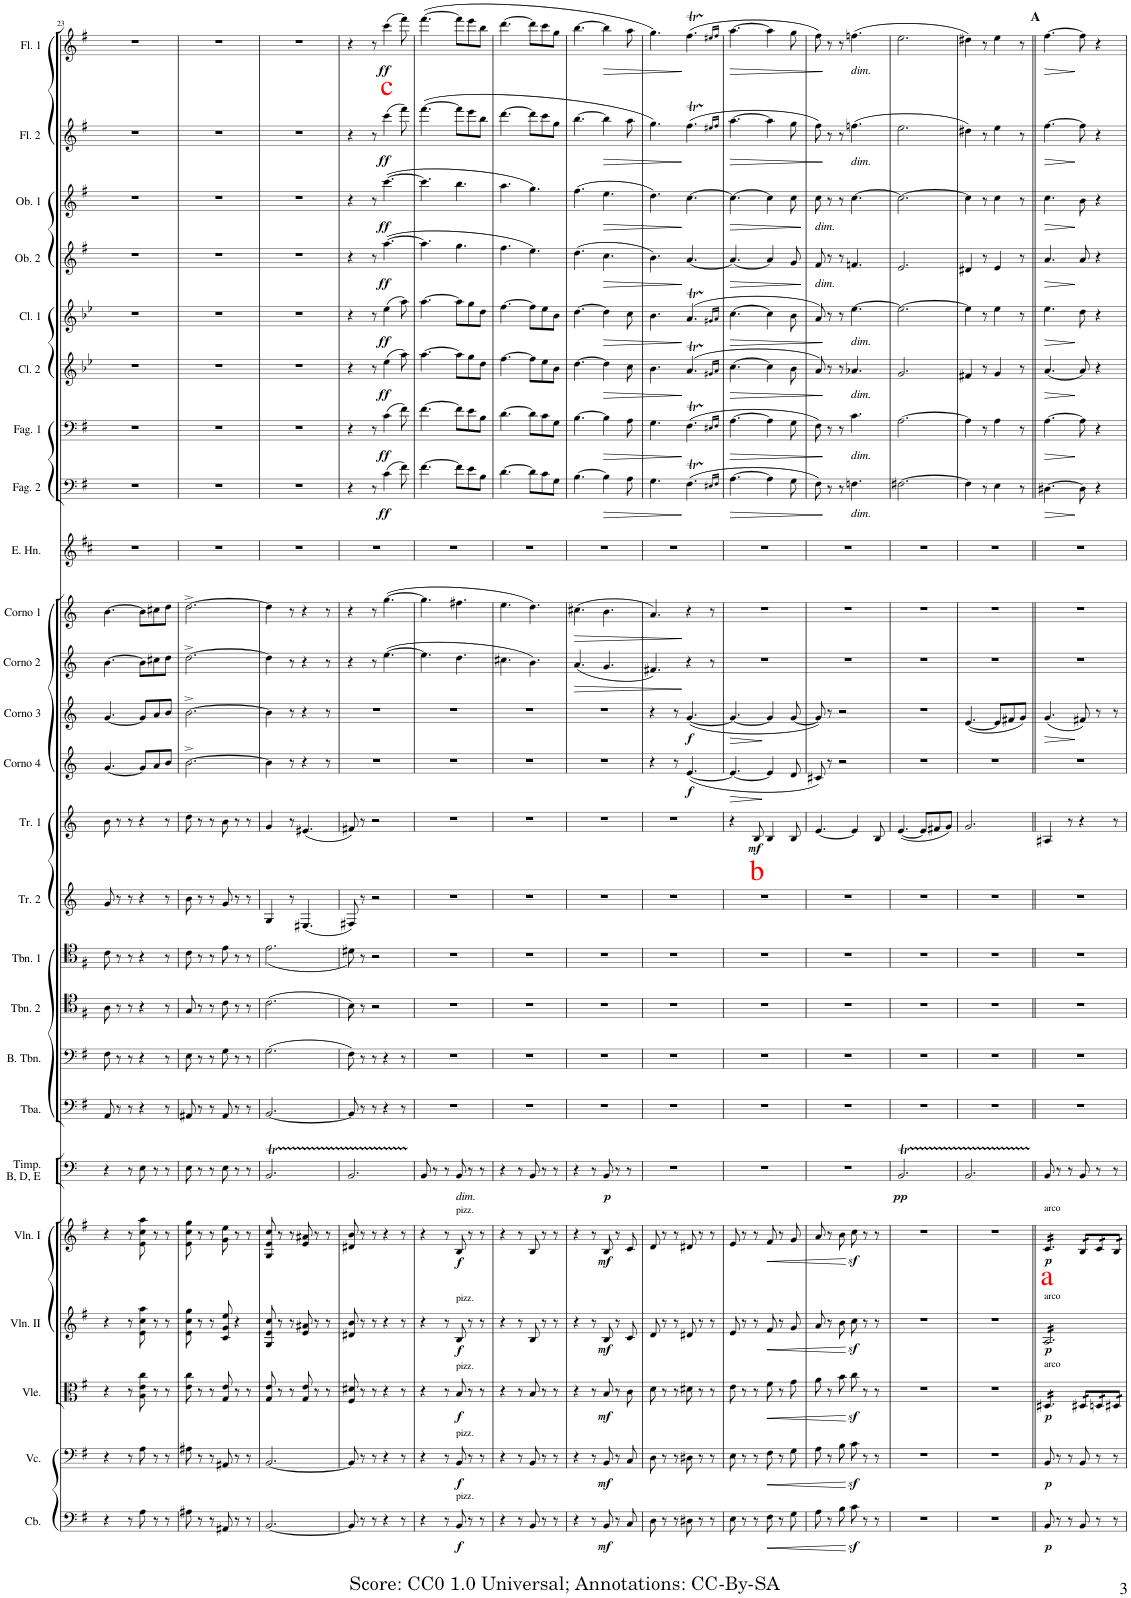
**kern	**dynam	**kern	**dynam	**kern	**dynam	**kern	**dynam	**kern	**text	**dynam	**kern	**dynam	**kern	**kern	**kern	**kern	**kern	**kern	**text	**dynam	**kern	**dynam	**kern	**dynam	**kern	**dynam	**kern	**dynam	**kern	**kern	**dynam	**kern	**dynam	**kern	**dynam	**kern	**dynam	**kern	**dynam	**kern	**dynam	**kern	**dynam	**kern	**text	**dynam
*part25	*part25	*part24	*part24	*part23	*part23	*part22	*part22	*part21	*part21	*part21	*part20	*part20	*part19	*part18	*part17	*part16	*part15	*part14	*part14	*part14	*part13	*part13	*part12	*part12	*part11	*part11	*part10	*part10	*part9	*part8	*part8	*part7	*part7	*part6	*part6	*part5	*part5	*part4	*part4	*part3	*part3	*part2	*part2	*part1	*part1	*part1
*staff25	*staff25	*staff24	*staff24	*staff23	*staff23	*staff22	*staff22	*staff21	*staff21	*staff21	*staff20	*staff20	*staff19	*staff18	*staff17	*staff16	*staff15	*staff14	*staff14	*staff14	*staff13	*staff13	*staff12	*staff12	*staff11	*staff11	*staff10	*staff10	*staff9	*staff8	*staff8	*staff7	*staff7	*staff6	*staff6	*staff5	*staff5	*staff4	*staff4	*staff3	*staff3	*staff2	*staff2	*staff1	*staff1	*staff1
*I"Contrabassi	*	*I"Violoncelli	*	*I"Viole	*	*I"Violini II	*	*I"Violini I	*	*	*I"Timpani in B, D und E.	*	*I"Tuba	*I"Trombone Basso	*I"Trombone Tenore 2	*I"Trombone Tenore 1	*I"Tromba in F 2	*I"Tromba in F 1	*	*	*I"Corno in F 4	*	*I"Corno in F 3	*	*I"Corno in F 2	*	*I"Corno in F 1	*	*I"English Horn	*I"Fagotto 2	*	*I"Fagotto 1	*	*I"Clarinetto in A 2	*	*I"Clarinetto in A 1	*	*I"Oboe 2	*	*I"Oboe 1	*	*I"Flauto 2	*	*I"Flauto 1	*	*
*I'Cb.	*	*I'Vc.	*	*I'Vle.	*	*I'Vln. II	*	*I'Vln. I	*	*	*I'Timp. B, D, E	*	*I'Tba.	*	*I'Tbn. 2	*I'Tbn. 1	*I'Tr. 2	*I'Tr. 1	*	*	*I'Corno 4	*	*I'Corno 3	*	*I'Corno 2	*	*I'Corno 1	*	*I'E. Hn.	*I'Fag. 2	*	*I'Fag. 1	*	*I'Cl. 2	*	*I'Cl. 1	*	*I'Ob. 2	*	*I'Ob. 1	*	*I'Fl. 2	*	*I'Fl. 1	*	*
!!LO:PB:g=z
*clefF4	*	*clefF4	*	*clefC3	*	*clefG2	*	*clefG2	*	*	*clefF4	*	*clefF4	*clefF4	*clefC4	*clefC4	*clefG2	*clefG2	*	*	*clefG2	*	*clefG2	*	*clefG2	*	*clefG2	*	*clefG2	*clefF4	*	*clefF4	*	*clefG2	*	*clefG2	*	*clefG2	*	*clefG2	*	*clefG2	*	*clefG2	*	*
*Trd7c12	*	*	*	*	*	*	*	*	*	*	*	*	*	*	*	*	*Trd-3c-5	*Trd-3c-5	*	*	*Trd4c7	*	*Trd4c7	*	*Trd4c7	*	*Trd4c7	*	*Trd4c7	*	*	*	*	*Trd2c3	*	*Trd2c3	*	*	*	*	*	*	*	*	*	*
*k[f#]	*	*k[f#]	*	*k[f#]	*	*k[f#]	*	*k[f#]	*	*	*k[]	*	*k[f#]	*k[f#]	*k[f#]	*k[f#]	*k[]	*k[]	*	*	*k[]	*	*k[]	*	*k[]	*	*k[]	*	*k[f#c#]	*k[f#]	*	*k[f#]	*	*k[b-e-]	*	*k[b-e-]	*	*k[f#]	*	*k[f#]	*	*k[f#]	*	*k[f#]	*	*
*M6/8	*	*M6/8	*	*M6/8	*	*M6/8	*	*M6/8	*	*	*M6/8	*	*M6/8	*M6/8	*M6/8	*M6/8	*M6/8	*M6/8	*	*	*M6/8	*	*M6/8	*	*M6/8	*	*M6/8	*	*M6/8	*M6/8	*	*M6/8	*	*M6/8	*	*M6/8	*	*M6/8	*	*M6/8	*	*M6/8	*	*M6/8	*	*
=23	=23	=23	=23	=23	=23	=23	=23	=23	=23	=23	=23	=23	=23	=23	=23	=23	=23	=23	=23	=23	=23	=23	=23	=23	=23	=23	=23	=23	=23	=23	=23	=23	=23	=23	=23	=23	=23	=23	=23	=23	=23	=23	=23	=23	=23	=23
4r	.	4r	.	4r	.	4r	.	4r	.	.	4r	.	8AA/	8F#\	8A\	8c\	8g/	8b\	.	.	[4.g/	.	[4.g/	.	[4.b\	.	[4.b\	.	2.r	2.r	.	2.r	.	2.r	.	2.r	.	2.r	.	2.r	.	2.r	.	2.r	.	.
.	.	.	.	.	.	.	.	.	.	.	.	.	8r	8r	8r	8r	8r	8r	.	.	.	.	.	.	.	.	.	.	.	.	.	.	.	.	.	.	.	.	.	.	.	.	.	.	.	.
8r	.	8r	.	8r	.	8r	.	8r	.	.	8r	.	8r	8r	8r	8r	8r	8r	.	.	.	.	.	.	.	.	.	.	.	.	.	.	.	.	.	.	.	.	.	.	.	.	.	.	.	.
8A\	.	8A\	.	8A\ 8e\ 8cc\	.	8e\ 8cc\ 8aa\	.	8e\ 8cc\ 8aa\	.	.	8E\	.	4r	4r	4r	4r	4r	4r	.	.	8g/L]	.	8g/L]	.	8b\L]	.	8b\L]	.	.	.	.	.	.	.	.	.	.	.	.	.	.	.	.	.	.	.
8r	.	8r	.	8r	.	8r	.	8r	.	.	8r	.	.	.	.	.	.	.	.	.	8a/	.	8a/	.	8cc#X\	.	8cc#X\	.	.	.	.	.	.	.	.	.	.	.	.	.	.	.	.	.	.	.
8r	.	8r	.	8r	.	8r	.	8r	.	.	8r	.	8r	8r	8r	8r	8r	8r	.	.	8b/J	.	8b/J	.	8dd\J	.	8dd\J	.	.	.	.	.	.	.	.	.	.	.	.	.	.	.	.	.	.	.
=24	=24	=24	=24	=24	=24	=24	=24	=24	=24	=24	=24	=24	=24	=24	=24	=24	=24	=24	=24	=24	=24	=24	=24	=24	=24	=24	=24	=24	=24	=24	=24	=24	=24	=24	=24	=24	=24	=24	=24	=24	=24	=24	=24	=24	=24	=24
8A#X\	.	8A#X\	.	8e\ 8cc\	.	8e\ 8cc\ 8gg\	.	8e\ 8cc\ 8gg\	.	.	8E\	.	8AA#X/	8E\	8G/	8c\	8b\	8dd\	.	.	[2.b^\	.	[2.b^\	.	[2.dd^\	.	[2.dd^\	.	2.r	2.r	.	2.r	.	2.r	.	2.r	.	2.r	.	2.r	.	2.r	.	2.r	.	.
8r	.	8r	.	8r	.	8r	.	8r	.	.	8r	.	8r	8r	8r	8r	8r	8r	.	.	.	.	.	.	.	.	.	.	.	.	.	.	.	.	.	.	.	.	.	.	.	.	.	.	.	.
8r	.	8r	.	8r	.	8r	.	8r	.	.	8r	.	8r	8r	8r	8r	8r	8r	.	.	.	.	.	.	.	.	.	.	.	.	.	.	.	.	.	.	.	.	.	.	.	.	.	.	.	.
8AA#X/	.	8AA#X/	.	8G/ 8e/	.	8c/ 8g/ 8ee/	.	8g\ 8ee\	.	.	8E\	.	8AA#/	8G\	8c\	8e\	8g/	8b\	.	.	.	.	.	.	.	.	.	.	.	.	.	.	.	.	.	.	.	.	.	.	.	.	.	.	.	.
8r	.	8r	.	8r	.	4r	.	8r	.	.	8r	.	8r	8r	8r	8r	8r	8r	.	.	.	.	.	.	.	.	.	.	.	.	.	.	.	.	.	.	.	.	.	.	.	.	.	.	.	.
8r	.	8r	.	8r	.	.	.	8r	.	.	8r	.	8r	8r	8r	8r	8r	8r	.	.	.	.	.	.	.	.	.	.	.	.	.	.	.	.	.	.	.	.	.	.	.	.	.	.	.	.
=25	=25	=25	=25	=25	=25	=25	=25	=25	=25	=25	=25	=25	=25	=25	=25	=25	=25	=25	=25	=25	=25	=25	=25	=25	=25	=25	=25	=25	=25	=25	=25	=25	=25	=25	=25	=25	=25	=25	=25	=25	=25	=25	=25	=25	=25	=25
[2.BB/	.	[2.BB/	.	8G/ 8e/	.	8G/ 8e/ 8cc/	.	8G/ 8e/ 8cc/	.	.	2.BBt/	.	[2.BB/	(>2.G\	(2.c\	(<2.e\	4G/	4g/	.	.	4b\]	.	4b\]	.	4dd\]	.	4dd\]	.	2.r	2.r	.	2.r	.	2.r	.	2.r	.	2.r	.	2.r	.	2.r	.	2.r	.	.
.	.	.	.	8r	.	8r	.	8r	.	.	.	.	.	.	.	.	.	.	.	.	.	.	.	.	.	.	.	.	.	.	.	.	.	.	.	.	.	.	.	.	.	.	.	.	.	.
.	.	.	.	8r	.	8r	.	8r	.	.	.	.	.	.	.	.	8r	8r	.	.	8r	.	8r	.	8r	.	8r	.	.	.	.	.	.	.	.	.	.	.	.	.	.	.	.	.	.	.
.	.	.	.	8G/ 8e/	.	8e/ 8a#X/	.	8e/ 8a#X/	.	.	.	.	.	.	.	.	(4.E#X/	(4.e#X/	.	.	4r	.	4r	.	4r	.	4r	.	.	.	.	.	.	.	.	.	.	.	.	.	.	.	.	.	.	.
.	.	.	.	8r	.	8r	.	8r	.	.	.	.	.	.	.	.	.	.	.	.	.	.	.	.	.	.	.	.	.	.	.	.	.	.	.	.	.	.	.	.	.	.	.	.	.	.
.	.	.	.	8r	.	8r	.	8r	.	.	.	.	.	.	.	.	.	.	.	.	8r	.	8r	.	8r	.	8r	.	.	.	.	.	.	.	.	.	.	.	.	.	.	.	.	.	.	.
=26	=26	=26	=26	=26	=26	=26	=26	=26	=26	=26	=26	=26	=26	=26	=26	=26	=26	=26	=26	=26	=26	=26	=26	=26	=26	=26	=26	=26	=26	=26	=26	=26	=26	=26	=26	=26	=26	=26	=26	=26	=26	=26	=26	=26	=26	=26
8BB/]	.	8BB/]	.	8F#/ 8d#X/	.	8d#X/ 8b/	.	8d#X/ 8b/	.	.	2.BBTTT/	.	8BB/]	8F#\)	8B\)	8d#X\)	8F#X/)	8f#X/)	.	.	2.r	.	2.r	.	4r	.	4r	.	2.r	4r	.	4r	.	4r	.	4r	.	4r	.	4r	.	4r	.	4r	.	.
8r	.	8r	.	8r	.	8r	.	8r	.	.	.	.	8r	8r	8r	8r	8r	8r	.	.	.	.	.	.	.	.	.	.	.	.	.	.	.	.	.	.	.	.	.	.	.	.	.	.	.	.
8r	.	8r	.	8r	.	8r	.	8r	.	.	.	.	8r	8r	2r	2r	2r	2r	.	.	.	.	.	.	8r	.	8r	.	.	8r	.	8r	.	8r	.	8r	.	8r	.	8r	.	8r	.	8r	.	.
!	!	!	!	!	!	!	!	!	!	!	!	!	!	!	!	!	!	!	!	!	!	!	!	!	!	!	!	!	!	!	!LO:DY:b	!	!LO:DY:b	!	!LO:DY:b	!	!LO:DY:b	!	!LO:DY:b	!	!LO:DY:b	!	!LO:DY:b	!	!LO:LY:b:color=#FF0000	!LO:DY:b
4r	.	4r	.	4r	.	4r	.	4r	.	.	.	.	4r	4r	.	.	.	.	.	.	.	.	.	.	([4.ee\	.	([4.gg\	.	.	(4c\	ff	(4c\	ff	(4ee-\	ff	(4ee-\	ff	([4.aa\	ff	([4.ccc\	ff	(4ccc\	ff	(4ccc\	c	ff
8r	.	8r	.	8r	.	8r	.	8r	.	.	.	.	8r	8r	.	.	.	.	.	.	.	.	.	.	.	.	.	.	.	8f#\)	.	8f#\)	.	8aa\)	.	8aa\)	.	.	.	.	.	8fff#\)	.	8fff#\)	.	.
=27	=27	=27	=27	=27	=27	=27	=27	=27	=27	=27	=27	=27	=27	=27	=27	=27	=27	=27	=27	=27	=27	=27	=27	=27	=27	=27	=27	=27	=27	=27	=27	=27	=27	=27	=27	=27	=27	=27	=27	=27	=27	=27	=27	=27	=27	=27
4r	.	4r	.	4r	.	4r	.	4r	.	.	8BB/	.	2.r	2.r	2.r	2.r	2.r	2.r	.	.	2.r	.	2.r	.	4.ee\]	.	4.gg\]	.	2.r	[4.f#\	.	[4.f#\	.	[4.aa\	.	[4.aa\	.	4.aa\]	.	4.ccc\]	.	([4.fff#\	.	([4.fff#\	.	.
.	.	.	.	.	.	.	.	.	.	.	8r	.	.	.	.	.	.	.	.	.	.	.	.	.	.	.	.	.	.	.	.	.	.	.	.	.	.	.	.	.	.	.	.	.	.	.
8r	.	8r	.	8r	.	8r	.	8r	.	.	8r	.	.	.	.	.	.	.	.	.	.	.	.	.	.	.	.	.	.	.	.	.	.	.	.	.	.	.	.	.	.	.	.	.	.	.
!	!	!	!	!	!	!	!	!	!	!	!LO:TX:b:i:t=dim.	!	!	!	!	!	!	!	!	!	!	!	!	!	!	!	!	!	!	!	!	!	!	!	!	!	!	!	!	!	!	!	!	!	!	!
!	!	!	!	!	!	!	!	!LO:TX:a:t=pizz.	!	!	!	!	!	!	!	!	!	!	!	!	!	!	!	!	!	!	!	!	!	!	!	!	!	!	!	!	!	!	!	!	!	!	!	!	!	!
!	!	!	!	!	!	!LO:TX:a:t=pizz.	!	!	!	!	!	!	!	!	!	!	!	!	!	!	!	!	!	!	!	!	!	!	!	!	!	!	!	!	!	!	!	!	!	!	!	!	!	!	!	!
!	!	!	!	!LO:TX:a:t=pizz.	!	!	!	!	!	!	!	!	!	!	!	!	!	!	!	!	!	!	!	!	!	!	!	!	!	!	!	!	!	!	!	!	!	!	!	!	!	!	!	!	!	!
!	!	!LO:TX:a:t=pizz.	!	!	!	!	!	!	!	!	!	!	!	!	!	!	!	!	!	!	!	!	!	!	!	!	!	!	!	!	!	!	!	!	!	!	!	!	!	!	!	!	!	!	!	!
!LO:TX:a:t=pizz.	!	!	!	!	!	!	!	!	!	!	!	!	!	!	!	!	!	!	!	!	!	!	!	!	!	!	!	!	!	!	!	!	!	!	!	!	!	!	!	!	!	!	!	!	!	!
!	!LO:DY:b	!	!LO:DY:b	!	!LO:DY:b	!	!LO:DY:b	!	!	!LO:DY:b	!	!	!	!	!	!	!	!	!	!	!	!	!	!	!	!	!	!	!	!	!	!	!	!	!	!	!	!	!	!	!	!	!	!	!	!
8BB/	f	8BB/	f	8B/	f	8B/	f	8B/	.	f	8BB/	.	.	.	.	.	.	.	.	.	.	.	.	.	4.dd\	.	4.ff#X\	.	.	8f#\L]	.	8f#\L]	.	8aa\L]	.	8aa\L]	.	4.gg\	.	4.bb\	.	8fff#\L]	.	8fff#\L]	.	.
8r	.	8r	.	8r	.	8r	.	8r	.	.	8r	.	.	.	.	.	.	.	.	.	.	.	.	.	.	.	.	.	.	8e\	.	8e\	.	8gg\	.	8gg\	.	.	.	.	.	8eee\	.	8eee\	.	.
8r	.	8r	.	8r	.	8r	.	8r	.	.	8r	.	.	.	.	.	.	.	.	.	.	.	.	.	.	.	.	.	.	8B\J	.	8B\J	.	8dd\J	.	8dd\J	.	.	.	.	.	8bb\J	.	8bb\J	.	.
=28	=28	=28	=28	=28	=28	=28	=28	=28	=28	=28	=28	=28	=28	=28	=28	=28	=28	=28	=28	=28	=28	=28	=28	=28	=28	=28	=28	=28	=28	=28	=28	=28	=28	=28	=28	=28	=28	=28	=28	=28	=28	=28	=28	=28	=28	=28
4r	.	4r	.	4r	.	4r	.	4r	.	.	4r	.	2.r	2.r	2.r	2.r	2.r	2.r	.	.	2.r	.	2.r	.	4.cc#X\	.	4.ee\	.	2.r	[4.d\	.	[4.d\	.	[4.ff\	.	[4.ff\	.	4.ff#\	.	4.aa\	.	[4.ddd\	.	[4.ddd\	.	.
8r	.	8r	.	8r	.	8r	.	8r	.	.	8r	.	.	.	.	.	.	.	.	.	.	.	.	.	.	.	.	.	.	.	.	.	.	.	.	.	.	.	.	.	.	.	.	.	.	.
8BB/	.	8BB/	.	8B/	.	8B/	.	8B/	.	.	8BB/	.	.	.	.	.	.	.	.	.	.	.	.	.	4.b\)	.	4.dd\)	.	.	8d\L]	.	8d\L]	.	8ff\L]	.	8ff\L]	.	4.ee\)	.	4.gg\)	.	8ddd\L]	.	8ddd\L]	.	.
8r	.	8r	.	8r	.	8r	.	8r	.	.	8r	.	.	.	.	.	.	.	.	.	.	.	.	.	.	.	.	.	.	8c\	.	8c\	.	8ee-\	.	8ee-\	.	.	.	.	.	8ccc\	.	8ccc\	.	.
8r	.	8r	.	8r	.	8r	.	8r	.	.	8r	.	.	.	.	.	.	.	.	.	.	.	.	.	.	.	.	.	.	8G\J	.	8G\J	.	8b-\J	.	8b-\J	.	.	.	.	.	8gg\J	.	8gg\J	.	.
=29	=29	=29	=29	=29	=29	=29	=29	=29	=29	=29	=29	=29	=29	=29	=29	=29	=29	=29	=29	=29	=29	=29	=29	=29	=29	=29	=29	=29	=29	=29	=29	=29	=29	=29	=29	=29	=29	=29	=29	=29	=29	=29	=29	=29	=29	=29
!	!	!	!	!	!	!	!	!	!	!	!	!	!	!	!	!	!	!	!	!	!	!	!	!	!	!LO:HP:b	!	!LO:HP:b	!	!	!	!	!	!	!	!	!	!	!	!	!	!	!	!	!	!
4r	.	4r	.	4r	.	4r	.	4r	.	.	4r	.	2.r	2.r	2.r	2.r	2.r	2.r	.	.	2.r	.	2.r	.	(4.a/	>	(4.cc#X\	>	2.r	[4.B\	.	[4.B\	.	[4.dd\	.	[4.dd\	.	(4.dd\	.	(4.ff#\	.	[4.bb\	.	[4.bb\	.	.
8r	.	8r	.	8r	.	8r	.	8r	.	.	8r	.	.	.	.	.	.	.	.	.	.	.	.	.	.	.	.	.	.	.	.	.	.	.	.	.	.	.	.	.	.	.	.	.	.	.
!	!LO:DY:b	!	!LO:DY:b	!	!LO:DY:b	!	!LO:DY:b	!	!	!LO:DY:b	!	!LO:DY:b	!	!	!	!	!	!	!	!	!	!	!	!	!	!	!	!	!	!	!LO:HP:b	!	!LO:HP:b	!	!LO:HP:b	!	!LO:HP:b	!	!LO:HP:b	!	!LO:HP:b	!	!LO:HP:b	!	!	!LO:HP:b
8BB/	mf	8BB/	mf	8B/	mf	8B/	mf	8B/	.	mf	8BB/	p	.	.	.	.	.	.	.	.	.	.	.	.	4.g/	.	4.b\	.	.	4B\]	>	4B\]	>	4dd\]	>	4dd\]	>	4.cc\	>	4.ee\	>	4bb\]	>	4bb\]	.	>
8r	.	8r	.	8r	.	8r	.	8r	.	.	8r	.	.	.	.	.	.	.	.	.	.	.	.	.	.	.	.	.	.	.	.	.	.	.	.	.	.	.	.	.	.	.	.	.	.	.
8C/	.	8C/	.	8c\	.	8c/	.	8c/	.	.	8r	.	.	.	.	.	.	.	.	.	.	.	.	.	.	.	.	.	.	8A\	.	8A\	.	8cc\	.	8cc\	.	.	.	.	.	8aa\	.	8aa\	.	.
=30	=30	=30	=30	=30	=30	=30	=30	=30	=30	=30	=30	=30	=30	=30	=30	=30	=30	=30	=30	=30	=30	=30	=30	=30	=30	=30	=30	=30	=30	=30	=30	=30	=30	=30	=30	=30	=30	=30	=30	=30	=30	=30	=30	=30	=30	=30
8D\	.	8D\	.	8d\	.	8d/	.	8d/	.	.	2.r	.	2.r	2.r	2.r	2.r	2.r	2.r	.	.	4r	.	4r	.	4.f#X/)	.	4.a/)	.	2.r	4.G\	.	4.G\	.	4.b-\	.	4.b-\	.	4.b\)	.	4.dd\)	.	4.gg\)	.	4.gg\)	.	.
8r	.	8r	.	8r	.	8r	.	8r	.	.	.	.	.	.	.	.	.	.	.	.	.	.	.	.	.	.	.	.	.	.	.	.	.	.	.	.	.	.	.	.	.	.	.	.	.	.
8r	.	8r	.	8r	.	8r	.	8r	.	.	.	.	.	.	.	.	.	.	.	.	8r	.	8r	.	.	.	.	.	.	.	.	.	.	.	.	.	.	.	.	.	.	.	.	.	.	.
!	!	!	!	!	!	!	!	!	!	!	!	!	!	!	!	!	!	!	!	!	!	!LO:DY:b	!	!LO:DY:b	!	!	!	!	!	!	!	!	!	!	!	!	!	!	!	!	!	!	!	!	!	!
8D#X\	.	8D#X\	.	8d#X\	.	8d#X/	.	8d#X/	.	.	.	.	.	.	.	.	.	.	.	.	([4.e/	f	([4.g/	f	4r	]	4r	]	.	(4.F#t\	]	(4.F#t\	]	(4.at/	]	(4.at/	]	[4.a/	]	[4.cc\	]	(4.ff#t\	]	(4.ff#t\	.	]
8r	.	8r	.	8r	.	8r	.	8r	.	.	.	.	.	.	.	.	.	.	.	.	.	.	.	.	.	.	.	.	.	.	.	.	.	.	.	.	.	.	.	.	.	.	.	.	.	.
8r	.	8r	.	8r	.	8r	.	8r	.	.	.	.	.	.	.	.	.	.	.	.	.	.	.	.	8r	.	8r	.	.	.	.	.	.	.	.	.	.	.	.	.	.	.	.	.	.	.
.	.	.	.	.	.	.	.	.	.	.	.	.	.	.	.	.	.	.	.	.	.	.	.	.	.	.	.	.	.	16qE#X/LL	.	16qE#X/LL	.	16qg#X/LL	.	16qg#X/LL	.	.	.	.	.	16qee#X/LL	.	16qee#X/LL	.	.
.	.	.	.	.	.	.	.	.	.	.	.	.	.	.	.	.	.	.	.	.	.	.	.	.	.	.	.	.	.	16qF#/JJ	.	16qF#/JJ	.	16qa/JJ	.	16qa/JJ	.	.	.	.	.	16qff#/JJ	.	16qff#/JJ	.	.
=31	=31	=31	=31	=31	=31	=31	=31	=31	=31	=31	=31	=31	=31	=31	=31	=31	=31	=31	=31	=31	=31	=31	=31	=31	=31	=31	=31	=31	=31	=31	=31	=31	=31	=31	=31	=31	=31	=31	=31	=31	=31	=31	=31	=31	=31	=31
!	!	!	!	!	!	!	!	!	!	!	!	!	!	!	!	!	!	!	!	!	!	!LO:HP:b	!	!LO:HP:b	!	!	!	!	!	!	!LO:HP:b	!	!LO:HP:b	!	!LO:HP:b	!	!LO:HP:b	!	!LO:HP:b	!	!LO:HP:b	!	!LO:HP:b	!	!	!LO:HP:b
8E\	.	8E\	.	8e\	.	8e/	.	8e/	.	.	2.r	.	2.r	2.r	2.r	2.r	2.r	4r	.	.	4.e/_	>	4.g/_	>	2.r	.	2.r	.	2.r	[4.A\	>	[4.A\	>	[4.cc\	>	[4.cc\	>	4.a/_	>	4.cc\_	>	[4.aa\	>	[4.aa\	.	>
8r	.	8r	.	8r	.	8r	.	8r	.	.	.	.	.	.	.	.	.	.	.	.	.	.	.	.	.	.	.	.	.	.	.	.	.	.	.	.	.	.	.	.	.	.	.	.	.	.
!	!	!	!	!	!	!	!	!	!	!	!	!	!	!	!	!	!	!	!LO:LY:b:color=#FF0000	!LO:DY:b	!	!	!	!	!	!	!	!	!	!	!	!	!	!	!	!	!	!	!	!	!	!	!	!	!	!
8r	.	8r	.	8r	.	8r	.	8r	.	.	.	.	.	.	.	.	.	8B/	b	mf	.	.	.	.	.	.	.	.	.	.	.	.	.	.	.	.	.	.	.	.	.	.	.	.	.	.
!	!LO:HP:b	!	!LO:HP:b	!	!LO:HP:b	!	!LO:HP:b	!	!	!LO:HP:b	!	!	!	!	!	!	!	!	!	!	!	!	!	!	!	!	!	!	!	!	!	!	!	!	!	!	!	!	!	!	!	!	!	!	!	!
8F#\	<	8F#\	<	8f#\	<	8f#/	<	8f#/	.	<	.	.	.	.	.	.	.	4B/	.	.	4e/]	]	4g/]	]	.	.	.	.	.	4A\]	.	4A\]	.	4cc\]	.	4cc\]	.	4a/]	.	4cc\]	.	4aa\]	.	4aa\]	.	.
8r	.	8r	.	8r	.	8r	.	8r	.	.	.	.	.	.	.	.	.	.	.	.	.	.	.	.	.	.	.	.	.	.	.	.	.	.	.	.	.	.	.	.	.	.	.	.	.	.
8G\	.	8G\	.	8g\	.	8g/	.	8g/	.	.	.	.	.	.	.	.	.	8B/	.	.	8d/	.	[8g/	.	.	.	.	.	.	8G\	.	8G\	.	8b-\	.	8b-\	.	8g/	.	8cc\	.	8gg\	.	8gg\	.	.
.	.	.	.	.	.	.	.	.	.	.	.	.	.	.	.	.	.	.	.	.	.	.	.	.	.	.	.	.	.	.	.	.	.	.	.	.	.	.	]	.	]	.	.	.	.	.
=32	=32	=32	=32	=32	=32	=32	=32	=32	=32	=32	=32	=32	=32	=32	=32	=32	=32	=32	=32	=32	=32	=32	=32	=32	=32	=32	=32	=32	=32	=32	=32	=32	=32	=32	=32	=32	=32	=32	=32	=32	=32	=32	=32	=32	=32	=32
!	!	!	!	!	!	!	!	!	!	!	!	!	!	!	!	!	!	!	!	!	!	!	!	!	!	!	!	!	!	!	!	!	!	!	!	!	!	!	!	!LO:TX:b:i:t=dim.	!	!	!	!	!	!
!	!	!	!	!	!	!	!	!	!	!	!	!	!	!	!	!	!	!	!	!	!	!	!	!	!	!	!	!	!	!	!	!	!	!	!	!	!	!LO:TX:b:i:t=dim.	!	!	!	!	!	!	!	!
8A\	.	8A\	.	8a\	.	8a/	.	8a/	.	.	2.r	.	2.r	2.r	2.r	2.r	2.r	[4.e/	.	.	8c#X/)	.	8g/])	.	2.r	.	2.r	.	2.r	8F#\)	.	8F#\)	.	8a/)	.	8a/)	.	8f#/	.	8cc\	.	8ff#\)	.	8ff#\)	.	.
8r	.	8r	.	8r	.	8r	.	8r	.	.	.	.	.	.	.	.	.	.	.	.	8r	.	8r	.	.	.	.	.	.	8r	]	8r	]	8r	]	8r	]	8r	.	8r	.	8r	]	8r	.	]
8B\	.	8B\	.	8b\	.	8b\	.	8b\	.	.	.	.	.	.	.	.	.	.	.	.	2r	.	2r	.	.	.	.	.	.	8r	.	8r	.	8r	.	8r	.	8r	.	8r	.	8r	.	8r	.	.
!	!	!	!	!	!	!	!	!	!	!	!	!	!	!	!	!	!	!	!	!	!	!	!	!	!	!	!	!	!	!	!	!	!	!	!	!	!	!	!	!	!	!	!	!LO:TX:b:i:t=dim.	!	!
!	!	!	!	!	!	!	!	!	!	!	!	!	!	!	!	!	!	!	!	!	!	!	!	!	!	!	!	!	!	!	!	!	!	!	!	!	!	!	!	!	!	!LO:TX:b:i:t=dim.	!	!	!	!
!	!	!	!	!	!	!	!	!	!	!	!	!	!	!	!	!	!	!	!	!	!	!	!	!	!	!	!	!	!	!	!	!	!	!	!	!LO:TX:b:i:t=dim.	!	!	!	!	!	!	!	!	!	!
!	!	!	!	!	!	!	!	!	!	!	!	!	!	!	!	!	!	!	!	!	!	!	!	!	!	!	!	!	!	!	!	!	!	!LO:TX:b:i:t=dim.	!	!	!	!	!	!	!	!	!	!	!	!
!	!	!	!	!	!	!	!	!	!	!	!	!	!	!	!	!	!	!	!	!	!	!	!	!	!	!	!	!	!	!	!	!LO:TX:b:i:t=dim.	!	!	!	!	!	!	!	!	!	!	!	!	!	!
!	!	!	!	!	!	!	!	!	!	!	!	!	!	!	!	!	!	!	!	!	!	!	!	!	!	!	!	!	!	!LO:TX:b:i:t=dim.	!	!	!	!	!	!	!	!	!	!	!	!	!	!	!	!
8cz<\	[	8cz<\	[	8ccz<\	[	8ccz<\	[	8ccz<\	.	[	.	.	.	.	.	.	.	4e/]	.	.	.	.	.	.	.	.	.	.	.	4.Fn\	.	4.c\	.	4.a-X/	.	[4.ee-\	.	4.fn/	.	[4.cc\	.	(4.ffn\	.	(4.ffn\	.	.
8r	.	8r	.	8r	.	8r	.	8r	.	.	.	.	.	.	.	.	.	.	.	.	.	.	.	.	.	.	.	.	.	.	.	.	.	.	.	.	.	.	.	.	.	.	.	.	.	.
8r	.	8r	.	8r	.	8r	.	8r	.	.	.	.	.	.	.	.	.	8B/	.	.	.	.	.	.	.	.	.	.	.	.	.	.	.	.	.	.	.	.	.	.	.	.	.	.	.	.
=33	=33	=33	=33	=33	=33	=33	=33	=33	=33	=33	=33	=33	=33	=33	=33	=33	=33	=33	=33	=33	=33	=33	=33	=33	=33	=33	=33	=33	=33	=33	=33	=33	=33	=33	=33	=33	=33	=33	=33	=33	=33	=33	=33	=33	=33	=33
!	!	!	!	!	!	!	!	!	!	!	!	!LO:DY:b	!	!	!	!	!	!	!	!	!	!	!	!	!	!	!	!	!	!	!	!	!	!	!	!	!	!	!	!	!	!	!	!	!	!
2.r	.	2.r	.	2.r	.	2.r	.	2.r	.	.	2.BBt/	pp	2.r	2.r	2.r	2.r	2.r	([4.e/	.	.	2.r	.	2.r	.	2.r	.	2.r	.	2.r	[2.F#X\	.	[2.A\	.	2.g/	.	2.ee-\_	.	2.e/	.	2.cc\_	.	2.ee\	.	2.ee\	.	.
.	.	.	.	.	.	.	.	.	.	.	.	.	.	.	.	.	.	8e/L]	.	.	.	.	.	.	.	.	.	.	.	.	.	.	.	.	.	.	.	.	.	.	.	.	.	.	.	.
.	.	.	.	.	.	.	.	.	.	.	.	.	.	.	.	.	.	8f#X/	.	.	.	.	.	.	.	.	.	.	.	.	.	.	.	.	.	.	.	.	.	.	.	.	.	.	.	.
.	.	.	.	.	.	.	.	.	.	.	.	.	.	.	.	.	.	8g/J)	.	.	.	.	.	.	.	.	.	.	.	.	.	.	.	.	.	.	.	.	.	.	.	.	.	.	.	.
=34	=34	=34	=34	=34	=34	=34	=34	=34	=34	=34	=34	=34	=34	=34	=34	=34	=34	=34	=34	=34	=34	=34	=34	=34	=34	=34	=34	=34	=34	=34	=34	=34	=34	=34	=34	=34	=34	=34	=34	=34	=34	=34	=34	=34	=34	=34
2.r	.	2.r	.	2.r	.	2.r	.	2.r	.	.	2.BBTTT/	.	2.r	2.r	2.r	2.r	2.r	2.g/	.	.	2.r	.	([4.e/	.	2.r	.	2.r	.	2.r	4F#\]	.	4A\]	.	4f#X/	.	4ee-\]	.	4d#X/	.	4cc\]	.	4dd#X\)	.	4dd#X\)	.	.
.	.	.	.	.	.	.	.	.	.	.	.	.	.	.	.	.	.	.	.	.	.	.	.	.	.	.	.	.	.	8r	.	8r	.	8r	.	8r	.	8r	.	8r	.	8r	.	8r	.	.
.	.	.	.	.	.	.	.	.	.	.	.	.	.	.	.	.	.	.	.	.	.	.	8e/L]	.	.	.	.	.	.	4E\	.	4A\	.	4g/	.	4ee-\	.	4e/	.	4cc\	.	4ee\	.	4ee\	.	.
.	.	.	.	.	.	.	.	.	.	.	.	.	.	.	.	.	.	.	.	.	.	.	8f#X/	.	.	.	.	.	.	.	.	.	.	.	.	.	.	.	.	.	.	.	.	.	.	.
.	.	.	.	.	.	.	.	.	.	.	.	.	.	.	.	.	.	.	.	.	.	.	8g/J)	.	.	.	.	.	.	8r	.	8r	.	8r	.	8r	.	8r	.	8r	.	8r	.	8r	.	.
=35	=35	=35	=35	=35	=35	=35	=35	=35	=35	=35	=35	=35	=35	=35	=35	=35	=35	=35	=35	=35	=35	=35	=35	=35	=35	=35	=35	=35	=35	=35	=35	=35	=35	=35	=35	=35	=35	=35	=35	=35	=35	=35	=35	=35	=35	=35
!	!	!	!	!	!	!	!	!LO:TX:a:t=arco	!	!	!	!	!	!	!	!	!	!	!	!	!	!	!	!	!	!	!	!	!	!	!	!	!	!	!	!	!	!	!	!	!	!	!	!	!	!
!	!	!	!	!	!	!LO:TX:a:t=arco	!	!	!	!	!	!	!	!	!	!	!	!	!	!	!	!	!	!	!	!	!	!	!	!	!	!	!	!	!	!	!	!	!	!	!	!	!	!	!	!
!	!	!	!	!LO:TX:a:t=arco	!	!	!	!	!	!	!	!	!	!	!	!	!	!	!	!	!	!	!	!	!	!	!	!	!	!	!	!	!	!	!	!	!	!	!	!	!	!	!	!	!	!
!	!LO:DY:b	!	!LO:DY:b	!	!LO:DY:b	!	!LO:DY:b	!	!LO:LY:b:color=#FF0000	!LO:DY:b	!	!	!	!	!	!	!	!	!	!	!	!	!	!LO:HP:b	!	!	!	!	!	!	!LO:HP:b	!	!LO:HP:b	!	!LO:HP:b	!	!LO:HP:b	!	!LO:HP:b	!	!LO:HP:b	!	!LO:HP:b	!	!	!LO:HP:b
*	*	*	*	*tremolo	*	*	*	*	*	*	*	*	*	*	*	*	*	*	*	*	*	*	*	*	*	*	*	*	*	*	*	*	*	*	*	*	*	*	*	*	*	*	*	*	*	*
*	*	*	*	*	*	*tremolo	*	*	*	*	*	*	*	*	*	*	*	*	*	*	*	*	*	*	*	*	*	*	*	*	*	*	*	*	*	*	*	*	*	*	*	*	*	*	*	*
*	*	*	*	*	*	*	*	*tremolo	*	*	*	*	*	*	*	*	*	*	*	*	*	*	*	*	*	*	*	*	*	*	*	*	*	*	*	*	*	*	*	*	*	*	*	*	*	*
8BB/	p	8BB/	p	16D#X/LL	p	16A/LL	p	16c/LL	a	p	8BB/	.	2.r	2.r	2.r	2.r	2.r	4A#X/	.	.	2.r	.	(4.g/	>	2.r	.	2.r	.	2.r	[4.D#X\	>	[4.A\	>	[4.a/	>	4.ee-\	>	4.a/	>	4.cc\	>	[4.ff#\	>	[4.ff#\	.	>
.	.	.	.	16D#X/	.	16A/	.	16c/	.	.	.	.	.	.	.	.	.	.	.	.	.	.	.	.	.	.	.	.	.	.	.	.	.	.	.	.	.	.	.	.	.	.	.	.	.	.
8r	.	8r	.	16D#X/	.	16A/	.	16c/	.	.	8r	.	.	.	.	.	.	.	.	.	.	.	.	.	.	.	.	.	.	.	.	.	.	.	.	.	.	.	.	.	.	.	.	.	.	.
.	.	.	.	16D#X/	.	16A/	.	16c/	.	.	.	.	.	.	.	.	.	.	.	.	.	.	.	.	.	.	.	.	.	.	.	.	.	.	.	.	.	.	.	.	.	.	.	.	.	.
8r	.	8r	.	16D#X/	.	16A/	.	16c/	.	.	8r	.	.	.	.	.	.	8r	.	.	.	.	.	.	.	.	.	.	.	.	.	.	.	.	.	.	.	.	.	.	.	.	.	.	.	.
.	.	.	.	16D#X/JJ	.	16A/	.	16c/JJ	.	.	.	.	.	.	.	.	.	.	.	.	.	.	.	.	.	.	.	.	.	.	.	.	.	.	.	.	.	.	.	.	.	.	.	.	.	.
8BB/	.	8BB/	.	16D#X/LL	.	16A/	.	16B/LL	.	.	8BB/	.	.	.	.	.	.	4r	.	.	.	.	8f#X/)	]	.	.	.	.	.	8D#\]	]	8A\]	]	8a/]	]	8dd\	]	8a/	]	8b\	]	8ff#\]	]	8ff#\]	.	]
.	.	.	.	16D#X/	.	16A/	.	16B/	.	.	.	.	.	.	.	.	.	.	.	.	.	.	.	.	.	.	.	.	.	.	.	.	.	.	.	.	.	.	.	.	.	.	.	.	.	.
8r	.	8r	.	16Dn/	.	16A/	.	16c/	.	.	8r	.	.	.	.	.	.	.	.	.	.	.	8r	.	.	.	.	.	.	4r	.	4r	.	4r	.	4r	.	4r	.	4r	.	4r	.	4r	.	.
.	.	.	.	16Dn/	.	16A/	.	16c/	.	.	.	.	.	.	.	.	.	.	.	.	.	.	.	.	.	.	.	.	.	.	.	.	.	.	.	.	.	.	.	.	.	.	.	.	.	.
8r	.	8r	.	16D#X/	.	16A/	.	16B/	.	.	8r	.	.	.	.	.	.	8r	.	.	.	.	8r	.	.	.	.	.	.	.	.	.	.	.	.	.	.	.	.	.	.	.	.	.	.	.
.	.	.	.	16D#X/JJ	.	16A/JJ	.	16B/JJ	.	.	.	.	.	.	.	.	.	.	.	.	.	.	.	.	.	.	.	.	.	.	.	.	.	.	.	.	.	.	.	.	.	.	.	.	.	.
*	*	*	*	*	*	*	*	*Xtremolo	*	*	*	*	*	*	*	*	*	*	*	*	*	*	*	*	*	*	*	*	*	*	*	*	*	*	*	*	*	*	*	*	*	*	*	*	*	*
*	*	*	*	*	*	*Xtremolo	*	*	*	*	*	*	*	*	*	*	*	*	*	*	*	*	*	*	*	*	*	*	*	*	*	*	*	*	*	*	*	*	*	*	*	*	*	*	*	*
*	*	*	*	*Xtremolo	*	*	*	*	*	*	*	*	*	*	*	*	*	*	*	*	*	*	*	*	*	*	*	*	*	*	*	*	*	*	*	*	*	*	*	*	*	*	*	*	*	*
=	=	=	=	=	=	=	=	=	=	=	=	=	=	=	=	=	=	=	=	=	=	=	=	=	=	=	=	=	=	=	=	=	=	=	=	=	=	=	=	=	=	=	=	=	=	=
*-	*-	*-	*-	*-	*-	*-	*-	*-	*-	*-	*-	*-	*-	*-	*-	*-	*-	*-	*-	*-	*-	*-	*-	*-	*-	*-	*-	*-	*-	*-	*-	*-	*-	*-	*-	*-	*-	*-	*-	*-	*-	*-	*-	*-	*-	*-
